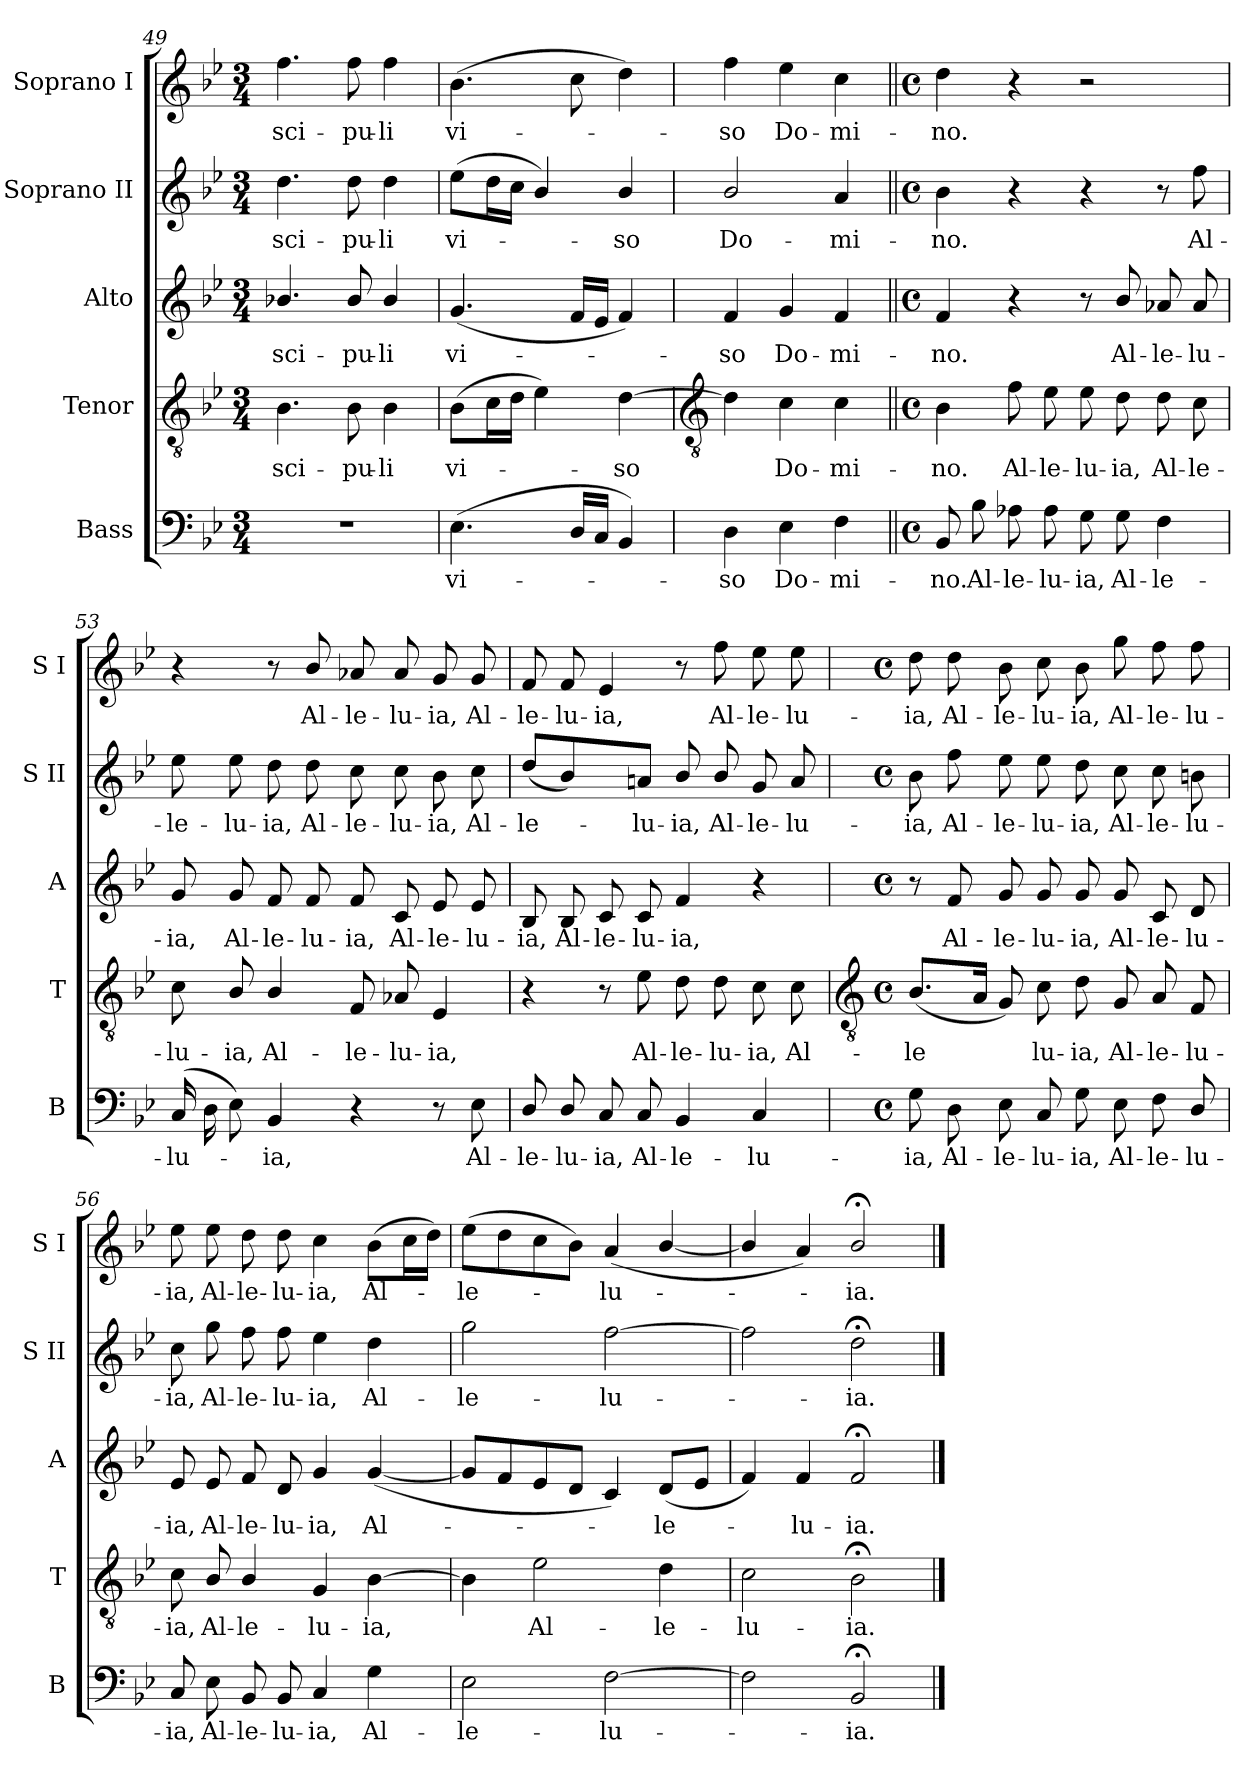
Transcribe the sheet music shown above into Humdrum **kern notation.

**kern	**text	**kern	**text	**kern	**text	**kern	**text	**kern	**text
*part5	*part5	*part4	*part4	*part3	*part3	*part2	*part2	*part1	*part1
*staff5	*staff5	*staff4	*staff4	*staff3	*staff3	*staff2	*staff2	*staff1	*staff1
*I"Bass	*	*I"Tenor	*	*I"Alto	*	*I"Soprano II	*	*I"Soprano I	*
*I'B	*	*I'T	*	*I'A	*	*I'S II	*	*I'S I	*
*clefF4	*	*clefGv2	*	*clefG2	*	*clefG2	*	*clefG2	*
*k[b-e-]	*	*k[b-e-]	*	*k[b-e-]	*	*k[b-e-]	*	*k[b-e-]	*
*B-:	*	*B-:	*	*B-:	*	*B-:	*	*B-:	*
*M3/4	*	*M3/4	*	*M3/4	*	*M3/4	*	*M3/4	*
=49	=49	=49	=49	=49	=49	=49	=49	=49	=49
!LO:N:vis=1	!	!	!LO:LY:b	!	!LO:LY:b	!	!LO:LY:b	!	!LO:LY:b
2.r	.	4.B-	-sci-	4.b-X/	-sci-	4.dd	-sci-	4.ff	-sci-
!	!	!	!LO:LY:b	!	!LO:LY:b	!	!LO:LY:b	!	!LO:LY:b
.	.	8B-	-pu-	8b-/	-pu-	8dd	-pu-	8ff	-pu-
!	!	!	!LO:LY:b	!	!LO:LY:b	!	!LO:LY:b	!	!LO:LY:b
.	.	4B-	-li	4b-/	-li	4dd	-li	4ff	-li
=50	=50	=50	=50	=50	=50	=50	=50	=50	=50
!	!LO:LY:b	!	!LO:LY:b	!	!LO:LY:b	!	!LO:LY:b	!	!LO:LY:b
(<4.E-	vi-	(>8B-L	vi-	(<4.g	vi-	(>8ee-L	vi-	(>4.b-	vi-
.	.	16cL	.	.	.	16ddL	.	.	.
.	.	16dJJ	.	.	.	16ccJJ	.	.	.
.	.	4e-)	.	.	.	4b-/)	.	.	.
16DLL	.	.	.	16fLL	.	.	.	8cc	.
16CJJ	.	.	.	16e-JJ	.	.	.	.	.
!	!	!	!LO:LY:b	!	!	!	!LO:LY:b	!	!
4BB-)	.	[4d	so	4f)	.	4b-/	so	4dd)	.
!!LO:LB:g=z
=51	=51	=51	=51	=51	=51	=51	=51	=51	=51
*	*	*clefGv2	*	*	*	*	*	*	*
!	!LO:LY:b	!	!	!	!LO:LY:b	!	!LO:LY:b	!	!LO:LY:b
4D	so	4d]	.	4f	so	2b-/	Do-	4ff	so
!	!LO:LY:b	!	!LO:LY:b	!	!LO:LY:b	!	!	!	!LO:LY:b
4E-	Do-	4c	Do-	4g	Do-	.	.	4ee-	Do-
!	!LO:LY:b	!	!LO:LY:b	!	!LO:LY:b	!	!LO:LY:b	!	!LO:LY:b
4F	-mi-	4c	-mi-	4f	-mi-	4a	-mi-	4cc	-mi-
=52||	=52||	=52||	=52||	=52||	=52||	=52||	=52||	=52||	=52||
*M4/4	*	*M4/4	*	*M4/4	*	*M4/4	*	*M4/4	*
*met(c)	*	*met(c)	*	*met(c)	*	*met(c)	*	*met(c)	*
!	!LO:LY:b	!	!LO:LY:b	!	!LO:LY:b	!	!LO:LY:b	!	!LO:LY:b
8BB-	-no.	4B-	-no.	4f	-no.	4b-	-no.	4dd	-no.
!	!LO:LY:b	!	!	!	!	!	!	!	!
8B-	Al-	.	.	.	.	.	.	.	.
!	!LO:LY:b	!	!LO:LY:b	!	!	!	!	!	!
8A-X	-le-	8f	Al-	4r	.	4r	.	4r	.
!	!LO:LY:b	!	!LO:LY:b	!	!	!	!	!	!
8A-	-lu-	8e-	-le-	.	.	.	.	.	.
!	!LO:LY:b	!	!LO:LY:b	!	!	!	!	!	!
8G	-ia,	8e-	-lu-	8r	.	4r	.	2r	.
!	!LO:LY:b	!	!LO:LY:b	!	!LO:LY:b	!	!	!	!
8G	Al-	8d	-ia,	8b-/	Al-	.	.	.	.
!	!LO:LY:b	!	!LO:LY:b	!	!LO:LY:b	!	!	!	!
4F	-le-	8d	Al-	8a-X	-le-	8r	.	.	.
!	!	!	!LO:LY:b	!	!LO:LY:b	!	!LO:LY:b	!	!
.	.	8c	-le-	8a-	-lu-	8ff	Al-	.	.
=53	=53	=53	=53	=53	=53	=53	=53	=53	=53
!	!LO:LY:b	!	!LO:LY:b	!	!LO:LY:b	!	!LO:LY:b	!	!
(>16CLL	-lu-	8c	-lu-	8g	-ia,	8ee-	-le-	4r	.
16D	.	.	.	.	.	.	.	.	.
!	!	!	!LO:LY:b	!	!LO:LY:b	!	!LO:LY:b	!	!
8E-J)	.	8B-/	-ia,	8g	Al-	8ee-	-lu-	.	.
!	!LO:LY:b	!	!LO:LY:b	!	!LO:LY:b	!	!LO:LY:b	!	!
4BB-	ia,	4B-/	Al-	8f	-le-	8dd	-ia,	8r	.
!	!	!	!	!	!LO:LY:b	!	!LO:LY:b	!	!LO:LY:b
.	.	.	.	8f	-lu-	8dd	Al-	8b-/	Al-
!	!	!	!LO:LY:b	!	!LO:LY:b	!	!LO:LY:b	!	!LO:LY:b
4r	.	8F	-le-	8f	-ia,	8cc	-le-	8a-X	-le-
!	!	!	!LO:LY:b	!	!LO:LY:b	!	!LO:LY:b	!	!LO:LY:b
.	.	8A-X	-lu-	8c	Al-	8cc	-lu-	8a-	-lu-
!	!	!	!LO:LY:b	!	!LO:LY:b	!	!LO:LY:b	!	!LO:LY:b
8r	.	4E-	-ia,	8e-	-le-	8b-	-ia,	8g	-ia,
!	!LO:LY:b	!	!	!	!LO:LY:b	!	!LO:LY:b	!	!LO:LY:b
8E-	Al-	.	.	8e-	-lu-	8cc	Al-	8g	Al-
=54	=54	=54	=54	=54	=54	=54	=54	=54	=54
!	!LO:LY:b	!	!	!	!LO:LY:b	!	!LO:LY:b	!	!LO:LY:b
8D/	-le-	4r	.	8B-	-ia,	(<8ddL	-le-	8f	-le-
!	!LO:LY:b	!	!	!	!LO:LY:b	!	!	!	!LO:LY:b
8D/	-lu-	.	.	8B-	Al-	4b-/)	.	8f	-lu-
!	!LO:LY:b	!	!	!	!LO:LY:b	!	!	!	!LO:LY:b
8C	-ia,	8r	.	8c	-le-	.	.	4e-	-ia,
!	!LO:LY:b	!	!LO:LY:b	!	!LO:LY:b	!	!LO:LY:b	!	!
8C	Al-	8e-	Al-	8c	-lu-	8anJ	lu-	.	.
!	!LO:LY:b	!	!LO:LY:b	!	!LO:LY:b	!	!LO:LY:b	!	!
4BB-	-le-	8d	-le-	4f	-ia,	8b-/	-ia,	8r	.
!	!	!	!LO:LY:b	!	!	!	!LO:LY:b	!	!LO:LY:b
.	.	8d	-lu-	.	.	8b-/	Al-	8ff	Al-
!	!LO:LY:b	!	!LO:LY:b	!	!	!	!LO:LY:b	!	!LO:LY:b
4C	-lu-	8c	-ia,	4r	.	8g	-le-	8ee-	-le-
!	!	!	!LO:LY:b	!	!	!	!LO:LY:b	!	!LO:LY:b
.	.	8c	Al-	.	.	8a	-lu-	8ee-	-lu-
!!LO:LB:g=z
=55	=55	=55	=55	=55	=55	=55	=55	=55	=55
*	*	*clefGv2	*	*	*	*	*	*	*
*M4/4	*	*M4/4	*	*M4/4	*	*M4/4	*	*M4/4	*
*met(c)	*	*met(c)	*	*met(c)	*	*met(c)	*	*met(c)	*
!	!LO:LY:b	!	!LO:LY:b	!	!	!	!LO:LY:b	!	!LO:LY:b
8G	-ia,	(<8.B-L	-le­	8r	.	8b-	-ia,	8dd	-ia,
!	!LO:LY:b	!	!	!	!LO:LY:b	!	!LO:LY:b	!	!LO:LY:b
8D	Al-	.	.	8f	Al-	8ff	Al-	8dd	Al-
.	.	16AJ	.	.	.	.	.	.	.
!	!LO:LY:b	!	!	!	!LO:LY:b	!	!LO:LY:b	!	!LO:LY:b
8E-	-le-	8G)	.	8g	-le-	8ee-	-le-	8b-	-le-
!	!LO:LY:b	!	!LO:LY:b	!	!LO:LY:b	!	!LO:LY:b	!	!LO:LY:b
8C	-lu-	8c	lu-	8g	-lu-	8ee-	-lu-	8cc	-lu-
!	!LO:LY:b	!	!LO:LY:b	!	!LO:LY:b	!	!LO:LY:b	!	!LO:LY:b
8G	-ia,	8d	-ia,	8g	-ia,	8dd	-ia,	8b-	-ia,
!	!LO:LY:b	!	!LO:LY:b	!	!LO:LY:b	!	!LO:LY:b	!	!LO:LY:b
8E-	Al-	8G	Al-	8g	Al-	8cc	Al-	8gg	Al-
!	!LO:LY:b	!	!LO:LY:b	!	!LO:LY:b	!	!LO:LY:b	!	!LO:LY:b
8F	-le-	8A	-le-	8c	-le-	8cc	-le-	8ff	-le-
!	!LO:LY:b	!	!LO:LY:b	!	!LO:LY:b	!	!LO:LY:b	!	!LO:LY:b
8D/	-lu-	8F	-lu-	8d	-lu-	8bn	-lu-	8ff	-lu-
=56	=56	=56	=56	=56	=56	=56	=56	=56	=56
!	!LO:LY:b	!	!LO:LY:b	!	!LO:LY:b	!	!LO:LY:b	!	!LO:LY:b
8C	-ia,	8c	-ia,	8e-	-ia,	8cc	-ia,	8ee-	-ia,
!	!LO:LY:b	!	!LO:LY:b	!	!LO:LY:b	!	!LO:LY:b	!	!LO:LY:b
8E-	Al-	8B-/	Al-	8e-	Al-	8gg	Al-	8ee-	Al-
!	!LO:LY:b	!	!LO:LY:b	!	!LO:LY:b	!	!LO:LY:b	!	!LO:LY:b
8BB-	-le-	4B-/	-le-	8f	-le-	8ff	-le-	8dd	-le-
!	!LO:LY:b	!	!	!	!LO:LY:b	!	!LO:LY:b	!	!LO:LY:b
8BB-	-lu-	.	.	8d	-lu-	8ff	-lu-	8dd	-lu-
!	!LO:LY:b	!	!LO:LY:b	!	!LO:LY:b	!	!LO:LY:b	!	!LO:LY:b
4C	-ia,	4G	-lu-	4g	-ia,	4ee-	-ia,	4cc	-ia,
!	!LO:LY:b	!	!LO:LY:b	!	!LO:LY:b	!	!LO:LY:b	!	!LO:LY:b
4G	Al-	[4B-	-ia,	(<[4g	Al-	4dd	Al-	(>8b-L	Al-
.	.	.	.	.	.	.	.	16ccL	.
.	.	.	.	.	.	.	.	16ddJJ)	.
=57	=57	=57	=57	=57	=57	=57	=57	=57	=57
!	!LO:LY:b	!	!	!	!	!	!LO:LY:b	!	!LO:LY:b
2E-	-le-	4B-]	.	8gL]	.	2gg	-le-	(>8ee-L	le-
.	.	.	.	8f	.	.	.	8dd	.
!	!	!	!LO:LY:b	!	!	!	!	!	!
.	.	2e-	Al-	8e-	.	.	.	8cc	.
.	.	.	.	8dJ	.	.	.	8b-J)	.
!	!LO:LY:b	!	!	!	!	!	!LO:LY:b	!	!LO:LY:b
[2F	-lu-	.	.	4c)	.	[2ff	-lu-	(<4a	lu-
!	!	!	!LO:LY:b	!	!LO:LY:b	!	!	!	!
.	.	4d	-le-	(<8dL	le-	.	.	[4b-/	.
.	.	.	.	8e-J	.	.	.	.	.
=58	=58	=58	=58	=58	=58	=58	=58	=58	=58
!	!	!	!LO:LY:b	!	!	!	!	!	!
2F]	.	2c	-lu-	4f)	.	2ff]	.	4b-/]	.
!	!	!	!	!	!LO:LY:b	!	!	!	!
.	.	.	.	4f	lu-	.	.	4a)	.
!	!LO:LY:b	!	!LO:LY:b	!	!LO:LY:b	!	!LO:LY:b	!	!LO:LY:b
2BB-;<	ia.	2B-;<	-ia.	2f;<	-ia.	2dd;<	ia.	2b-;</	ia.
==	==	==	==	==	==	==	==	==	==
*-	*-	*-	*-	*-	*-	*-	*-	*-	*-
